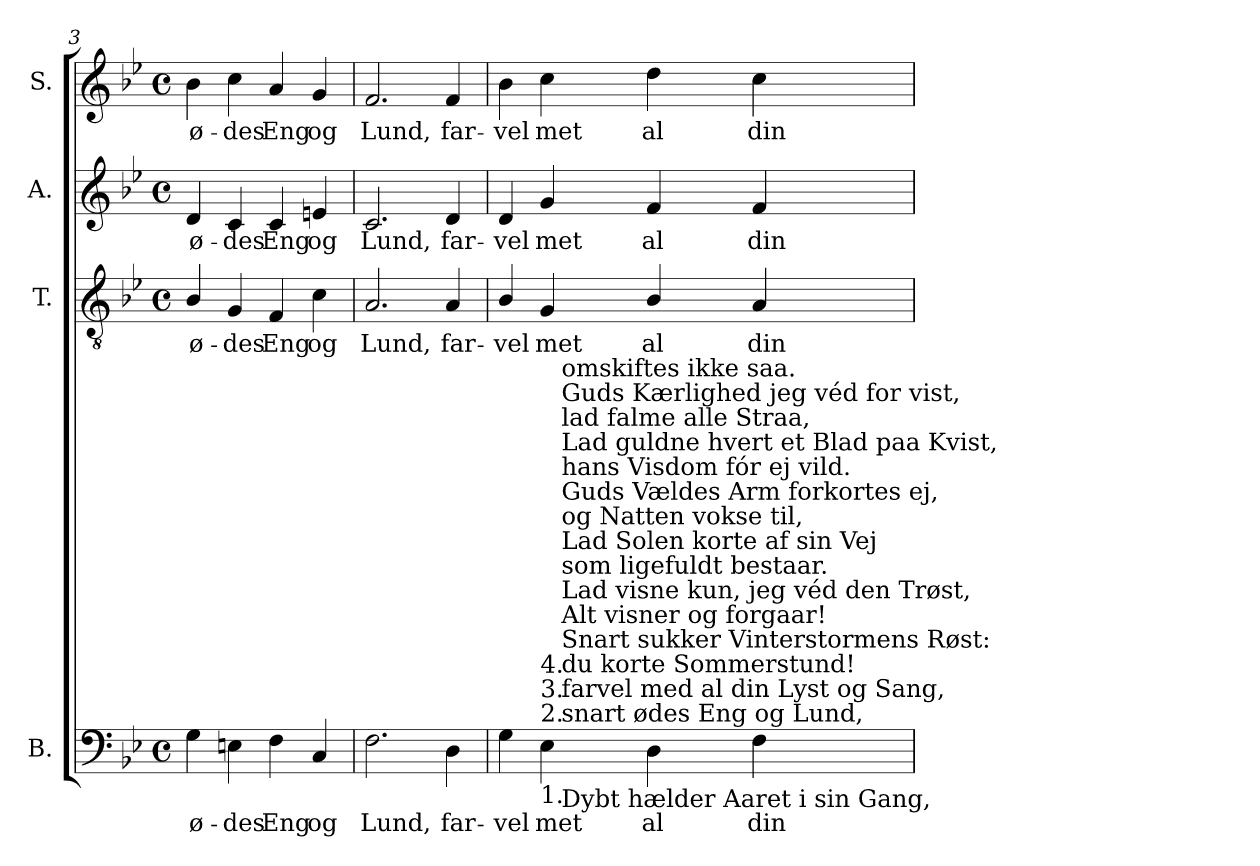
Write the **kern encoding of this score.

**kern	**text	**kern	**text	**kern	**text	**kern	**text
*part4	*part4	*part3	*part3	*part2	*part2	*part1	*part1
*staff4	*staff4	*staff3	*staff3	*staff2	*staff2	*staff1	*staff1
*I"B.	*	*I"T.	*	*I"A.	*	*I"S.	*
*I'B.	*	*I'T.	*	*I'A.	*	*I'S.	*
*clefF4	*	*clefGv2	*	*clefG2	*	*clefG2	*
*	*	*ITrd7c12	*	*	*	*	*
*k[b-e-]	*	*k[b-e-]	*	*k[b-e-]	*	*k[b-e-]	*
*B-:	*	*B-:	*	*B-:	*	*B-:	*
*M4/4	*	*M4/4	*	*M4/4	*	*M4/4	*
*met(c)	*	*met(c)	*	*met(c)	*	*met(c)	*
=3	=3	=3	=3	=3	=3	=3	=3
!	!LO:LY:b:color=#000000	!	!	!	!	!	!
!	!	!	!LO:LY:b:color=#000000	!	!	!	!
!	!	!	!	!	!LO:LY:b:color=#000000	!	!
!	!	!	!	!	!	!	!LO:LY:b:color=#000000
4Gi\	ø-	4BB-i/	ø-	4di/	ø-	4b-i\	ø-
!	!LO:LY:b:color=#000000	!	!	!	!	!	!
!	!	!	!LO:LY:b:color=#000000	!	!	!	!
!	!	!	!	!	!LO:LY:b:color=#000000	!	!
!	!	!	!	!	!	!	!LO:LY:b:color=#000000
4Eni\	-des	4GGi/	-des	4ci/	-des	4cci\	-des
!	!LO:LY:b:color=#000000	!	!	!	!	!	!
!	!	!	!LO:LY:b:color=#000000	!	!	!	!
!	!	!	!	!	!LO:LY:b:color=#000000	!	!
!	!	!	!	!	!	!	!LO:LY:b:color=#000000
4Fi\	Eng	4FFi/	Eng	4ci/	Eng	4ai/	Eng
!	!LO:LY:b:color=#000000	!	!	!	!	!	!
!	!	!	!LO:LY:b:color=#000000	!	!	!	!
!	!	!	!	!	!LO:LY:b:color=#000000	!	!
!	!	!	!	!	!	!	!LO:LY:b:color=#000000
4Ci/	og	4Ci\	og	4eni/	og	4gi/	og
=4	=4	=4	=4	=4	=4	=4	=4
!	!LO:LY:b:color=#000000	!	!	!	!	!	!
!	!	!	!LO:LY:b:color=#000000	!	!	!	!
!	!	!	!	!	!LO:LY:b:color=#000000	!	!
!	!	!	!	!	!	!	!LO:LY:b:color=#000000
2.Fi\	Lund,	2.AAi/	Lund,	2.ci/	Lund,	2.fi/	Lund,
!	!LO:LY:b:color=#000000	!	!	!	!	!	!
!	!	!	!LO:LY:b:color=#000000	!	!	!	!
!	!	!	!	!	!LO:LY:b:color=#000000	!	!
!	!	!	!	!	!	!	!LO:LY:b:color=#000000
4Di\	far-	4AAi/	far-	4di/	far-	4fi/	far-
!!LO:LB:g=z
=5	=5	=5	=5	=5	=5	=5	=5
!	!LO:LY:b:color=#000000	!	!	!	!	!	!
!	!	!	!LO:LY:b:color=#000000	!	!	!	!
!	!	!	!	!	!LO:LY:b:color=#000000	!	!
!	!	!	!	!	!	!	!LO:LY:b:color=#000000
*^	*	*	*	*	*	*	*
4Gi\	4ryy	-vel	4BB-i/	-vel	4di/	-vel	4b-i\	-vel
!	!	!LO:LY:b:color=#000000	!	!	!	!	!	!
!	!	!	!	!LO:LY:b:color=#000000	!	!	!	!
!	!	!	!	!	!	!LO:LY:b:color=#000000	!	!
!LO:TX:b:t=1.	!	!	!	!	!	!	!	!
!LO:TX:t=2.	!	!	!	!	!	!	!	!
!LO:TX:t=3.	!	!	!	!	!	!	!	!
!LO:TX:t=4.	!	!	!	!	!	!	!	!
!	!	!	!	!	!	!	!	!LO:LY:b:color=#000000
4E-i\	16ryy	met	4GGi/	met	4gi/	met	4cci\	met
.	256ryy	.	.	.	.	.	.	.
!	!LO:TX:b:t=Dybt hælder Aaret i sin Gang,	!	!	!	!	!	!	!
!	!LO:TX:t=snart ødes Eng og Lund,	!	!	!	!	!	!	!
!	!LO:TX:t=farvel med al din Lyst og Sang,	!	!	!	!	!	!	!
!	!LO:TX:t=du korte Sommerstund!	!	!	!	!	!	!	!
!	!LO:TX:t=Snart sukker Vinterstormens Røst&colon;	!	!	!	!	!	!	!
!	!LO:TX:t=Alt visner og forgaar!	!	!	!	!	!	!	!
!	!LO:TX:t=Lad visne kun, jeg véd den Trøst,	!	!	!	!	!	!	!
!	!LO:TX:t=som ligefuldt bestaar.	!	!	!	!	!	!	!
!	!LO:TX:t=Lad Solen korte af sin Vej	!	!	!	!	!	!	!
!	!LO:TX:t=og Natten vokse til,	!	!	!	!	!	!	!
!	!LO:TX:t=Guds Vældes Arm forkortes ej,	!	!	!	!	!	!	!
!	!LO:TX:t=hans Visdom fór ej vild.	!	!	!	!	!	!	!
!	!LO:TX:t=Lad guldne hvert et Blad paa Kvist,	!	!	!	!	!	!	!
!	!LO:TX:t=lad falme alle Straa,	!	!	!	!	!	!	!
!	!LO:TX:t=Guds Kærlighed jeg véd for vist,	!	!	!	!	!	!	!
!	!LO:TX:t=omskiftes ikke saa.	!	!	!	!	!	!	!
.	2ryy	.	.	.	.	.	.	.
!	!	!LO:LY:b:color=#000000	!	!	!	!	!	!
!	!	!	!	!LO:LY:b:color=#000000	!	!	!	!
!	!	!	!	!	!	!LO:LY:b:color=#000000	!	!
!	!	!	!	!	!	!	!	!LO:LY:b:color=#000000
4Di\	.	al	4BB-i/	al	4fi/	al	4ddi\	al
!	!	!LO:LY:b:color=#000000	!	!	!	!	!	!
!	!	!	!	!LO:LY:b:color=#000000	!	!	!	!
!	!	!	!	!	!	!LO:LY:b:color=#000000	!	!
!	!	!	!	!	!	!	!	!LO:LY:b:color=#000000
4Fi\	.	din	4AAi/	din	4fi/	din	4cci\	din
.	8ryy	.	.	.	.	.	.	.
.	32...ryy	.	.	.	.	.	.	.
*v	*v	*	*	*	*	*	*	*
=	=	=	=	=	=	=	=
*-	*-	*-	*-	*-	*-	*-	*-
